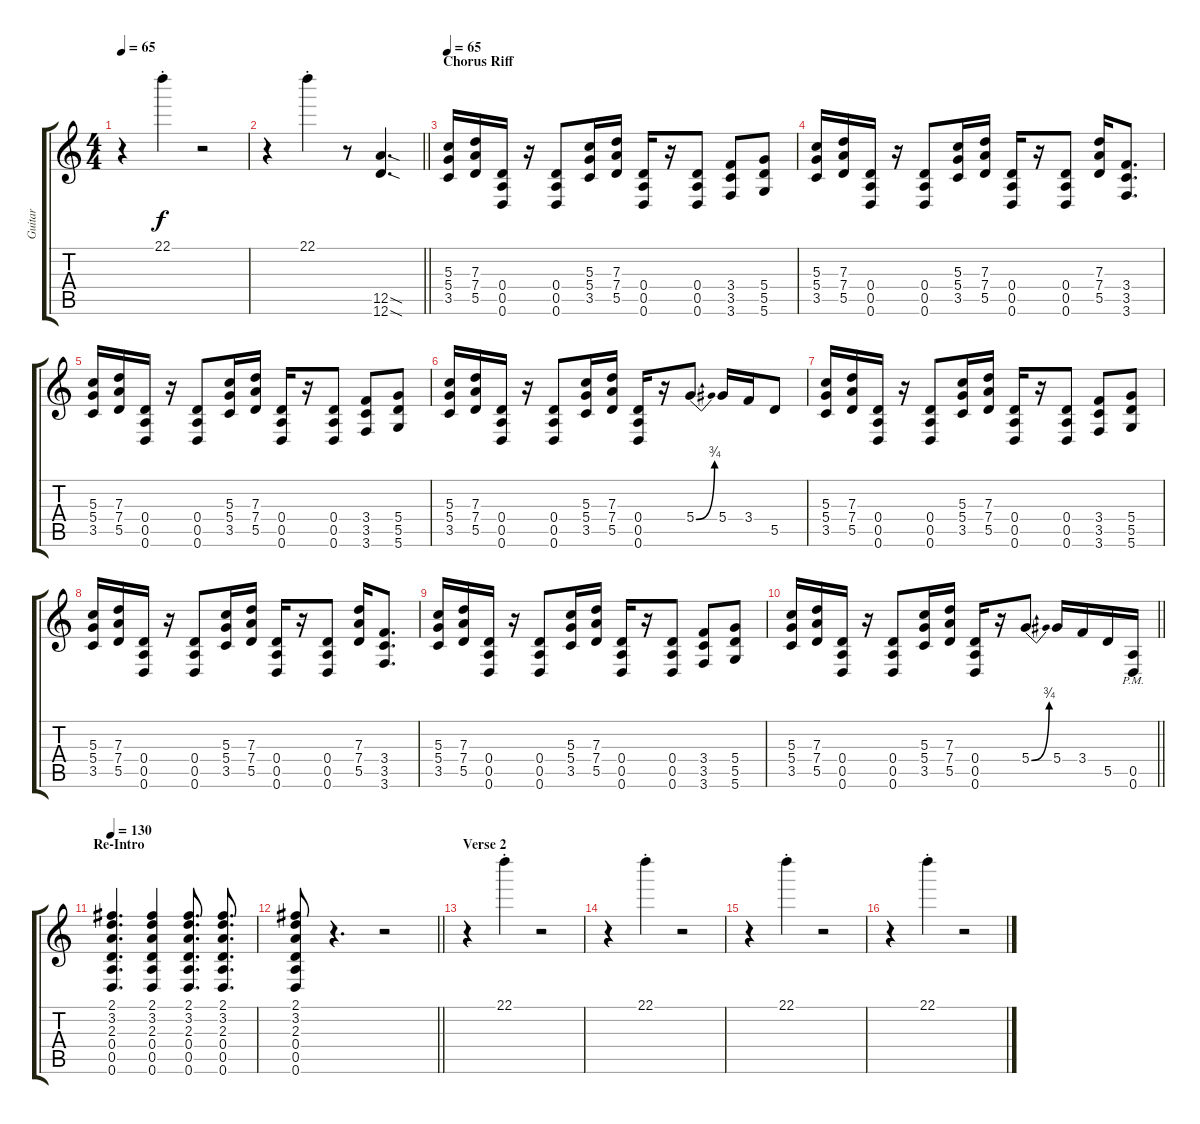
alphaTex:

\track ("Guitar" "Guitar") {instrument overdrivenguitar}
\staff {score tabs}
\tuning (E4 B3 G3 D3 A2 D2) {hide}
\ts (4 4)
\tempo 65
\clef g2
\ks c
r.4{dy f} 22.1{st}.4 r.2 |
\barLineRight lightlight
r.4 22.1{st}.4 r.8 (12.5{sod} 12.6{sod}).4{d} |
\section ("" "Chorus Riff")
\tempo 65
(5.3 5.4 3.5).16 (7.3 7.4 5.5).16 (0.4 0.5 0.6).16 r.16 (0.4 0.5 0.6).8 (5.3 5.4 3.5).16 (7.3 7.4 5.5).16 (0.4 0.5 0.6).16 r.16 (0.4 0.5 0.6).8 (3.4 3.5 3.6).8 (5.4 5.5 5.6).8 |
(5.3 5.4 3.5).16 (7.3 7.4 5.5).16 (0.4 0.5 0.6).16 r.16 (0.4 0.5 0.6).8 (5.3 5.4 3.5).16 (7.3 7.4 5.5).16 (0.4 0.5 0.6).16 r.16 (0.4 0.5 0.6).8 (7.3 7.4 5.5).16 (3.4 3.5 3.6).8{d} |
(5.3 5.4 3.5).16 (7.3 7.4 5.5).16 (0.4 0.5 0.6).16 r.16 (0.4 0.5 0.6).8 (5.3 5.4 3.5).16 (7.3 7.4 5.5).16 (0.4 0.5 0.6).16 r.16 (0.4 0.5 0.6).8 (3.4 3.5 3.6).8 (5.4 5.5 5.6).8 |
(5.3 5.4 3.5).16 (7.3 7.4 5.5).16 (0.4 0.5 0.6).16 r.16 (0.4 0.5 0.6).8 (5.3 5.4 3.5).16 (7.3 7.4 5.5).16 (0.4 0.5 0.6).16 r.16 5.4{be (bend 0 0 60 3)}.8 5.4.16 3.4.16 5.5.8 |
(5.3 5.4 3.5).16 (7.3 7.4 5.5).16 (0.4 0.5 0.6).16 r.16 (0.4 0.5 0.6).8 (5.3 5.4 3.5).16 (7.3 7.4 5.5).16 (0.4 0.5 0.6).16 r.16 (0.4 0.5 0.6).8 (3.4 3.5 3.6).8 (5.4 5.5 5.6).8 |
(5.3 5.4 3.5).16 (7.3 7.4 5.5).16 (0.4 0.5 0.6).16 r.16 (0.4 0.5 0.6).8 (5.3 5.4 3.5).16 (7.3 7.4 5.5).16 (0.4 0.5 0.6).16 r.16 (0.4 0.5 0.6).8 (7.3 7.4 5.5).16 (3.4 3.5 3.6).8{d} |
(5.3 5.4 3.5).16 (7.3 7.4 5.5).16 (0.4 0.5 0.6).16 r.16 (0.4 0.5 0.6).8 (5.3 5.4 3.5).16 (7.3 7.4 5.5).16 (0.4 0.5 0.6).16 r.16 (0.4 0.5 0.6).8 (3.4 3.5 3.6).8 (5.4 5.5 5.6).8 |
\barLineRight lightlight
(5.3 5.4 3.5).16 (7.3 7.4 5.5).16 (0.4 0.5 0.6).16 r.16 (0.4 0.5 0.6).8 (5.3 5.4 3.5).16 (7.3 7.4 5.5).16 (0.4 0.5 0.6).16 r.16 5.4{be (bend 0 0 60 3)}.8 5.4.16 3.4.16 5.5.16 (0.5{pm} 0.6{pm}).16 |
\section ("" "Re-Intro")
\tempo 130
(2.1 3.2 2.3 0.4 0.5 0.6).4{d} (2.1 3.2 2.3 0.4 0.5 0.6).4 (2.1 3.2 2.3 0.4 0.5 0.6).8{d} (2.1 3.2 2.3 0.4 0.5 0.6).8{d} |
\barLineRight lightlight
(2.1 3.2 2.3 0.4 0.5 0.6).8 r.4{d} r.2 |
\section ("" "Verse 2")
r.4 22.1{st}.4 r.2 |
r.4 22.1{st}.4 r.2 |
r.4 22.1{st}.4 r.2 |
r.4 22.1{st}.4 r.2
